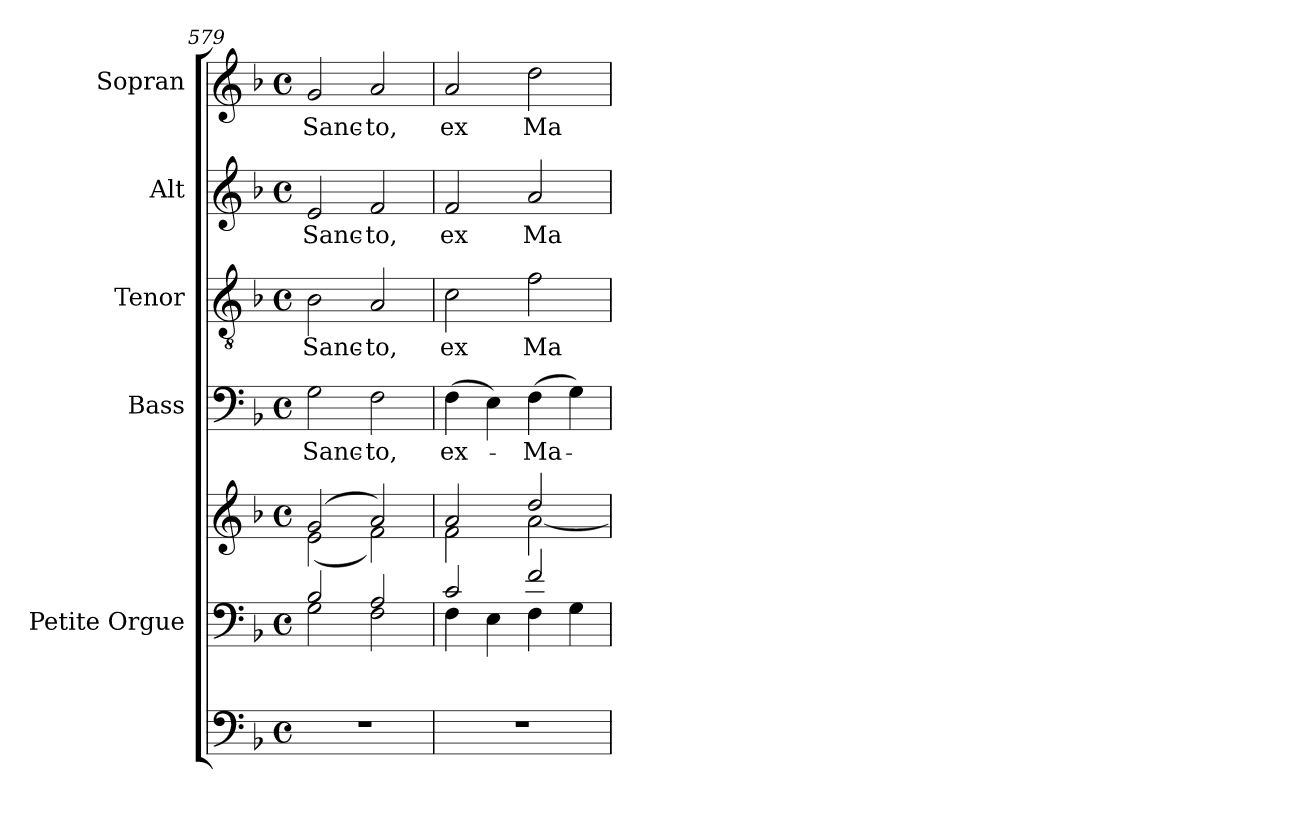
**kern	**kern	**kern	**kern	**text	**kern	**text	**kern	**text	**kern	**text
*part6	*part5	*part5	*part4	*part4	*part3	*part3	*part2	*part2	*part1	*part1
*staff7	*staff6	*staff5	*staff4	*staff4	*staff3	*staff3	*staff2	*staff2	*staff1	*staff1
*	*I"Petite Orgue	*	*I"Bass	*	*I"Tenor	*	*I"Alt	*	*I"Sopran	*
*	*I'Org. 1	*	*I'B.	*	*I'T.	*	*I'A.	*	*I'S.	*
*clefF4	*clefF4	*clefG2	*clefF4	*	*clefGv2	*	*clefG2	*	*clefG2	*
*k[b-]	*k[b-]	*k[b-]	*k[b-]	*	*k[b-]	*	*k[b-]	*	*k[b-]	*
*F:	*F:	*F:	*F:	*	*F:	*	*F:	*	*F:	*
*M4/4	*M4/4	*M4/4	*M4/4	*	*M4/4	*	*M4/4	*	*M4/4	*
*met(c)	*met(c)	*met(c)	*met(c)	*	*met(c)	*	*met(c)	*	*met(c)	*
=579	=579	=579	=579	=579	=579	=579	=579	=579	=579	=579
*	*^	*^	*	*	*	*	*	*	*	*
!	!	!	!	!	!	!LO:LY:b	!	!LO:LY:b	!	!LO:LY:b	!	!LO:LY:b
1r	2B-/	2G\	(2g/	(<2e\	2G\	Sanc-	2B-\	Sanc-	2e/	Sanc-	2g/	Sanc-
!	!	!	!	!	!	!LO:LY:b	!	!LO:LY:b	!	!LO:LY:b	!	!LO:LY:b
.	2A/	2F\	2a/)	2f\)	2F\	-to,	2A/	-to,	2f/	-to,	2a/	-to,
=580	=580	=580	=580	=580	=580	=580	=580	=580	=580	=580	=580	=580
!	!	!	!	!	!	!LO:LY:b	!	!LO:LY:b	!	!LO:LY:b	!	!LO:LY:b
1r	2c/	4F\	2a/	2f\	(>4F\	ex-	2c\	ex	2f/	ex	2a/	ex
.	.	4E\	.	.	4E\)	.	.	.	.	.	.	.
!	!	!	!	!	!	!LO:LY:b	!	!LO:LY:b	!	!LO:LY:b	!	!LO:LY:b
.	2f/	4F\	2dd/	[<2a\	(>4F\	-Ma-	2f\	Ma-	2a/	Ma-	2dd\	Ma-
.	.	4G\	.	.	4G\)	.	.	.	.	.	.	.
*	*v	*v	*	*	*	*	*	*	*	*	*	*
*	*	*v	*v	*	*	*	*	*	*	*	*
=	=	=	=	=	=	=	=	=	=	=
*-	*-	*-	*-	*-	*-	*-	*-	*-	*-	*-
